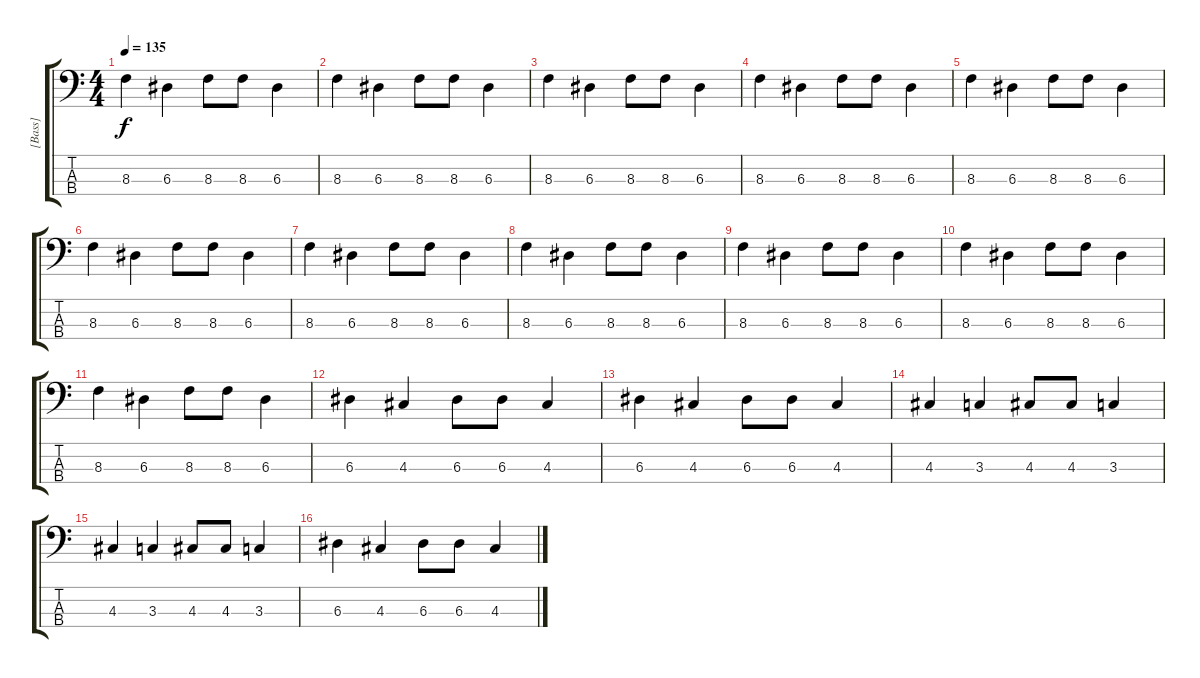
\track ("[Bass]" "[Bass]") {instrument electricbassfinger}
\staff {score tabs}
\tuning (G2 D2 A1 D1) {hide}
\ts (4 4)
\tempo 135
\clef f4
\ks c
8.3.4{dy f} 6.3.4 8.3.8 8.3.8 6.3.4 |
8.3.4 6.3.4 8.3.8 8.3.8 6.3.4 |
8.3.4 6.3.4 8.3.8 8.3.8 6.3.4 |
8.3.4 6.3.4 8.3.8 8.3.8 6.3.4 |
8.3.4 6.3.4 8.3.8 8.3.8 6.3.4 |
8.3.4 6.3.4 8.3.8 8.3.8 6.3.4 |
8.3.4 6.3.4 8.3.8 8.3.8 6.3.4 |
8.3.4 6.3.4 8.3.8 8.3.8 6.3.4 |
8.3.4 6.3.4 8.3.8 8.3.8 6.3.4 |
8.3.4 6.3.4 8.3.8 8.3.8 6.3.4 |
8.3.4 6.3.4 8.3.8 8.3.8 6.3.4 |
6.3.4 4.3.4 6.3.8 6.3.8 4.3.4 |
6.3.4 4.3.4 6.3.8 6.3.8 4.3.4 |
4.3.4 3.3.4 4.3.8 4.3.8 3.3.4 |
4.3.4 3.3.4 4.3.8 4.3.8 3.3.4 |
6.3.4 4.3.4 6.3.8 6.3.8 4.3.4
